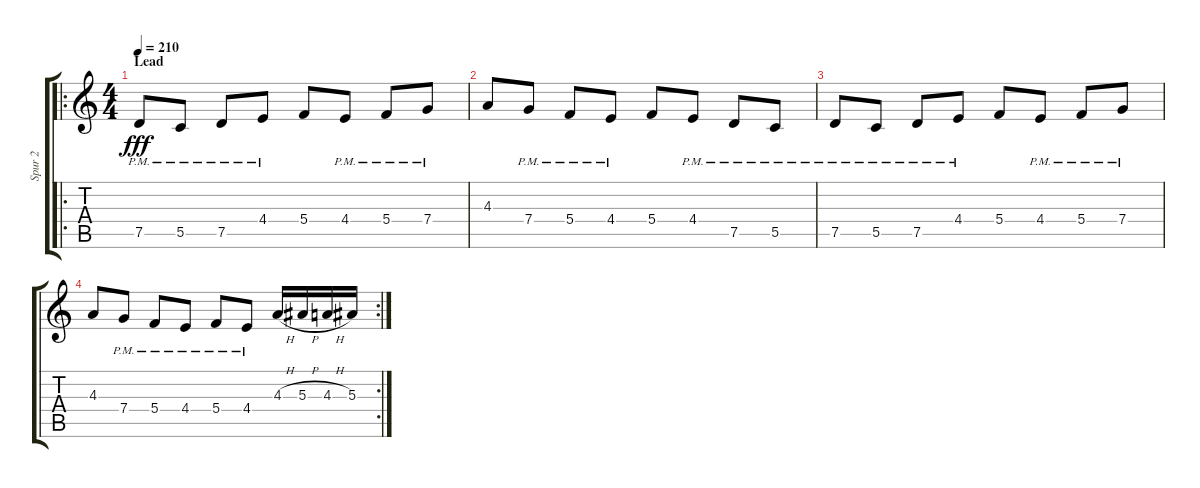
\track ("Spur 2" "Spur 2") {instrument distortionguitar}
\staff {score tabs}
\tuning (D4 A3 F3 C3 G2 D2) {hide}
\ro
\ts (4 4)
\section ("" "Lead")
\tempo 210
\clef g2
\ks c
7.5{pm}.8{dy fff} 5.5{pm}.8 7.5{pm}.8 4.4{pm}.8 5.4.8 4.4{pm}.8 5.4{pm}.8 7.4{pm}.8 |
4.3.8 7.4{pm}.8 5.4{pm}.8 4.4{pm}.8 5.4.8 4.4{pm}.8 7.5{pm}.8 5.5{pm}.8 |
7.5{pm}.8 5.5{pm}.8 7.5{pm}.8 4.4{pm}.8 5.4.8 4.4{pm}.8 5.4{pm}.8 7.4{pm}.8 |
\rc 2
4.3.8 7.4{pm}.8 5.4{pm}.8 4.4{pm}.8 5.4{pm}.8 4.4{pm}.8 4.3{h}.16 5.3{h}.16 4.3{h}.16 5.3.16
